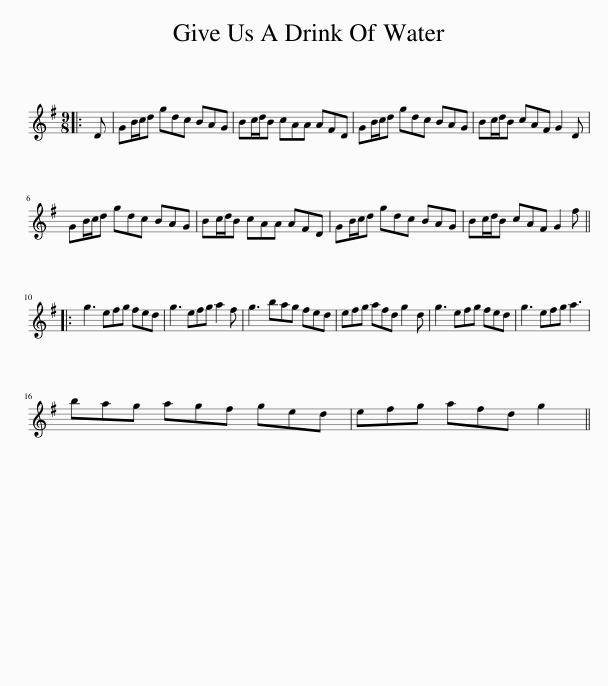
X:1
L:1/8
M:9/8
I:linebreak $
K:G
V:1 treble
V:1
|: D | GB/c/d gdc BAG | Bc/d/B cAA AFD | GB/c/d gdc BAG | Bc/d/B cAF G2 D |$ %5
 GB/c/d gdc BAG | Bc/d/B cAA AFD | GB/c/d gdc BAG | Bc/d/B cAF G2 f |:$ g3 efg fed | %10
 g3 efg a2 f | g3 bag fed | efg afd g2 d | g3 efg fed | g3 efg a3 |$ %15
 bag agf ged | efg afd g2 || %17
